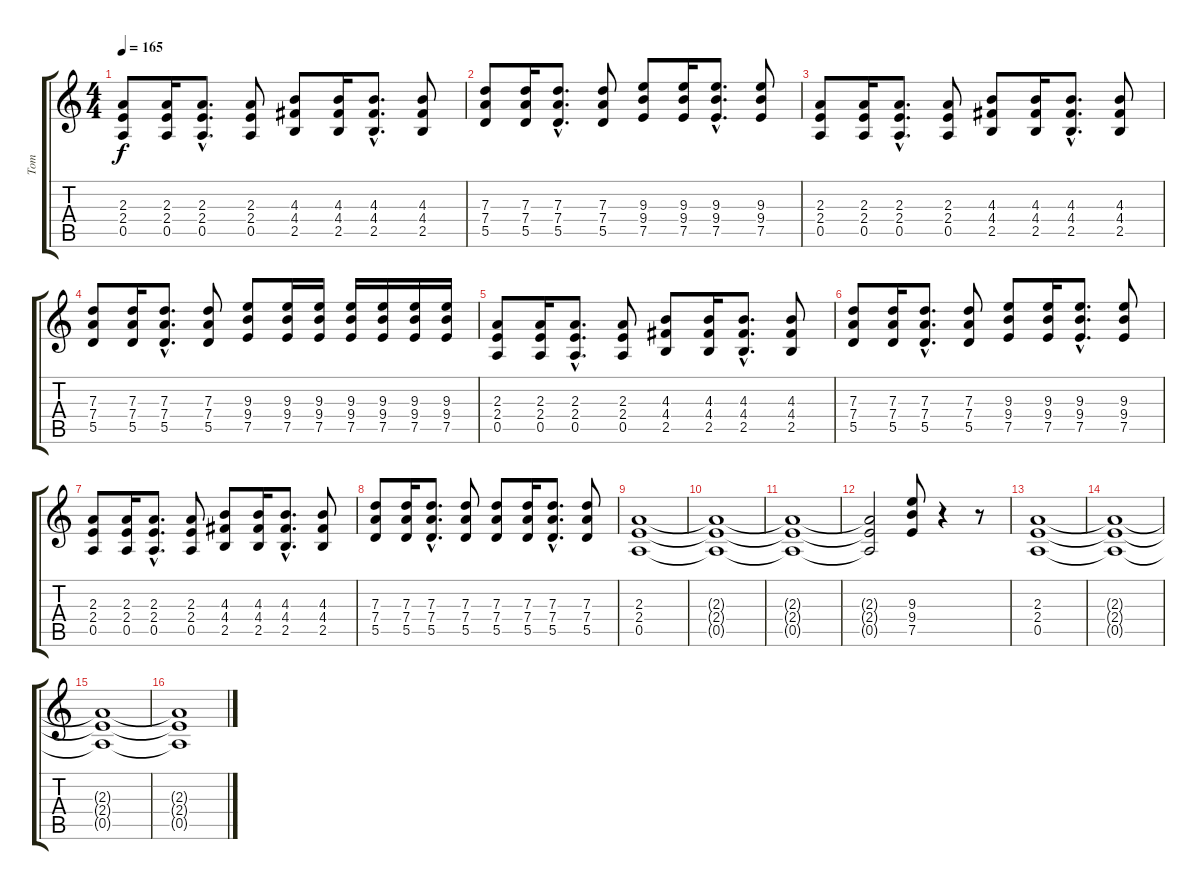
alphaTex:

\track ("Tom" "Tom") {instrument distortionguitar}
\staff {score tabs}
\tuning (E4 B3 G3 D3 A2 E2) {hide}
\ts (4 4)
\tempo 165
\clef g2
\ks c
(2.3 2.4 0.5).8{dy f} (2.3 2.4 0.5).16 (2.3{hac} 2.4{hac} 0.5{hac}).8{d} (2.3 2.4 0.5).8 (4.3 4.4 2.5).8 (4.3 4.4 2.5).16 (4.3{hac} 4.4{hac} 2.5{hac}).8{d} (4.3 4.4 2.5).8 |
(7.3 7.4 5.5).8 (7.3 7.4 5.5).16 (7.3{hac} 7.4{hac} 5.5{hac}).8{d} (7.3 7.4 5.5).8 (9.3 9.4 7.5).8 (9.3 9.4 7.5).16 (9.3{hac} 9.4{hac} 7.5{hac}).8{d} (9.3 9.4 7.5).8 |
(2.3 2.4 0.5).8 (2.3 2.4 0.5).16 (2.3{hac} 2.4{hac} 0.5{hac}).8{d} (2.3 2.4 0.5).8 (4.3 4.4 2.5).8 (4.3 4.4 2.5).16 (4.3{hac} 4.4{hac} 2.5{hac}).8{d} (4.3 4.4 2.5).8 |
(7.3 7.4 5.5).8 (7.3 7.4 5.5).16 (7.3{hac} 7.4{hac} 5.5{hac}).8{d} (7.3 7.4 5.5).8 (9.3 9.4 7.5).8 (9.3 9.4 7.5).16 (9.3 9.4 7.5).16 (9.3 9.4 7.5).16 (9.3 9.4 7.5).16 (9.3 9.4 7.5).16 (9.3 9.4 7.5).16 |
(2.3 2.4 0.5).8 (2.3 2.4 0.5).16 (2.3{hac} 2.4{hac} 0.5{hac}).8{d} (2.3 2.4 0.5).8 (4.3 4.4 2.5).8 (4.3 4.4 2.5).16 (4.3{hac} 4.4{hac} 2.5{hac}).8{d} (4.3 4.4 2.5).8 |
(7.3 7.4 5.5).8 (7.3 7.4 5.5).16 (7.3{hac} 7.4{hac} 5.5{hac}).8{d} (7.3 7.4 5.5).8 (9.3 9.4 7.5).8 (9.3 9.4 7.5).16 (9.3{hac} 9.4{hac} 7.5{hac}).8{d} (9.3 9.4 7.5).8 |
(2.3 2.4 0.5).8 (2.3 2.4 0.5).16 (2.3{hac} 2.4{hac} 0.5{hac}).8{d} (2.3 2.4 0.5).8 (4.3 4.4 2.5).8 (4.3 4.4 2.5).16 (4.3{hac} 4.4{hac} 2.5{hac}).8{d} (4.3 4.4 2.5).8 |
(7.3 7.4 5.5).8 (7.3 7.4 5.5).16 (7.3{hac} 7.4{hac} 5.5{hac}).8{d} (7.3 7.4 5.5).8 (7.3 7.4 5.5).8 (7.3 7.4 5.5).16 (7.3{hac} 7.4{hac} 5.5{hac}).8{d} (7.3 7.4 5.5).8 |
(2.3 2.4 0.5).1 |
(2.3{t} 2.4{t} 0.5{t}).1 |
(2.3{t} 2.4{t} 0.5{t}).1 |
(2.3{t} 2.4{t} 0.5{t}).2 (9.3 9.4 7.5).8 r.4 r.8 |
(2.3 2.4 0.5).1 |
(2.3{t} 2.4{t} 0.5{t}).1 |
(2.3{t} 2.4{t} 0.5{t}).1 |
(2.3{t} 2.4{t} 0.5{t}).1
